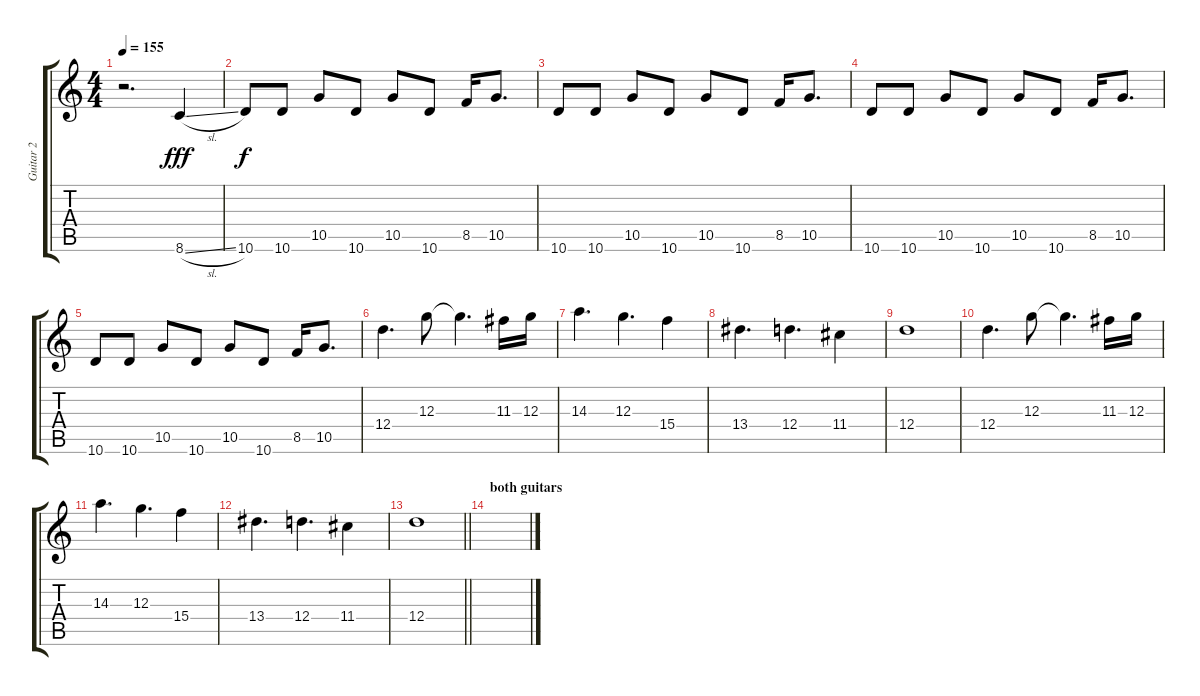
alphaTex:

\track ("Guitar 2" "Guitar 2") {instrument overdrivenguitar}
\staff {score tabs}
\tuning (E4 B3 G3 D3 A2 E2) {hide}
\ts (4 4)
\tempo 155
\clef g2
\ks c
r.2{d dy fff instrument overdrivenguitar} 8.6{sl}.4 |
10.6.8{dy f} 10.6.8 10.5.8 10.6.8 10.5.8 10.6.8 8.5.16 10.5.8{d} |
10.6.8 10.6.8 10.5.8 10.6.8 10.5.8 10.6.8 8.5.16 10.5.8{d} |
10.6.8 10.6.8 10.5.8 10.6.8 10.5.8 10.6.8 8.5.16 10.5.8{d} |
10.6.8 10.6.8 10.5.8 10.6.8 10.5.8 10.6.8 8.5.16 10.5.8{d} |
12.4.4{d} 12.3.8 12.3{t}.4{d} 11.3.16 12.3.16 |
14.3.4{d} 12.3.4{d} 15.4.4 |
13.4.4{d} 12.4.4{d} 11.4.4 |
12.4.1 |
12.4.4{d} 12.3.8 12.3{t}.4{d} 11.3.16 12.3.16 |
14.3.4{d} 12.3.4{d} 15.4.4 |
13.4.4{d} 12.4.4{d} 11.4.4 |
\barLineRight lightlight
12.4.1 |
\section ("" "both guitars")
